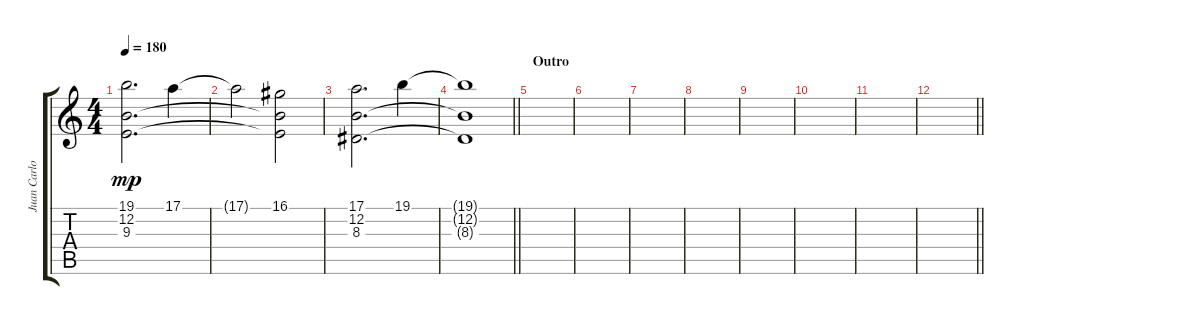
\track ("Juan Carlos" "Juan Carlo") {instrument rockorgan}
\staff {score tabs}
\tuning (E4 B3 G3 D3 A2 E2) {hide}
\ts (4 4)
\tempo 180
\clef g2
\ks c
(19.1 12.2 9.3).2{d dy mp} 17.1.4 |
17.1{t}.2 (16.1 12.2{t} 9.3{t}).2 |
(17.1 12.2 8.3).2{d} 19.1.4 |
\barLineRight lightlight
(19.1{t} 12.2{t} 8.3{t}).1 |
\section ("" "Outro")
|
|
|
|
|
|
|
\barLineRight lightlight
